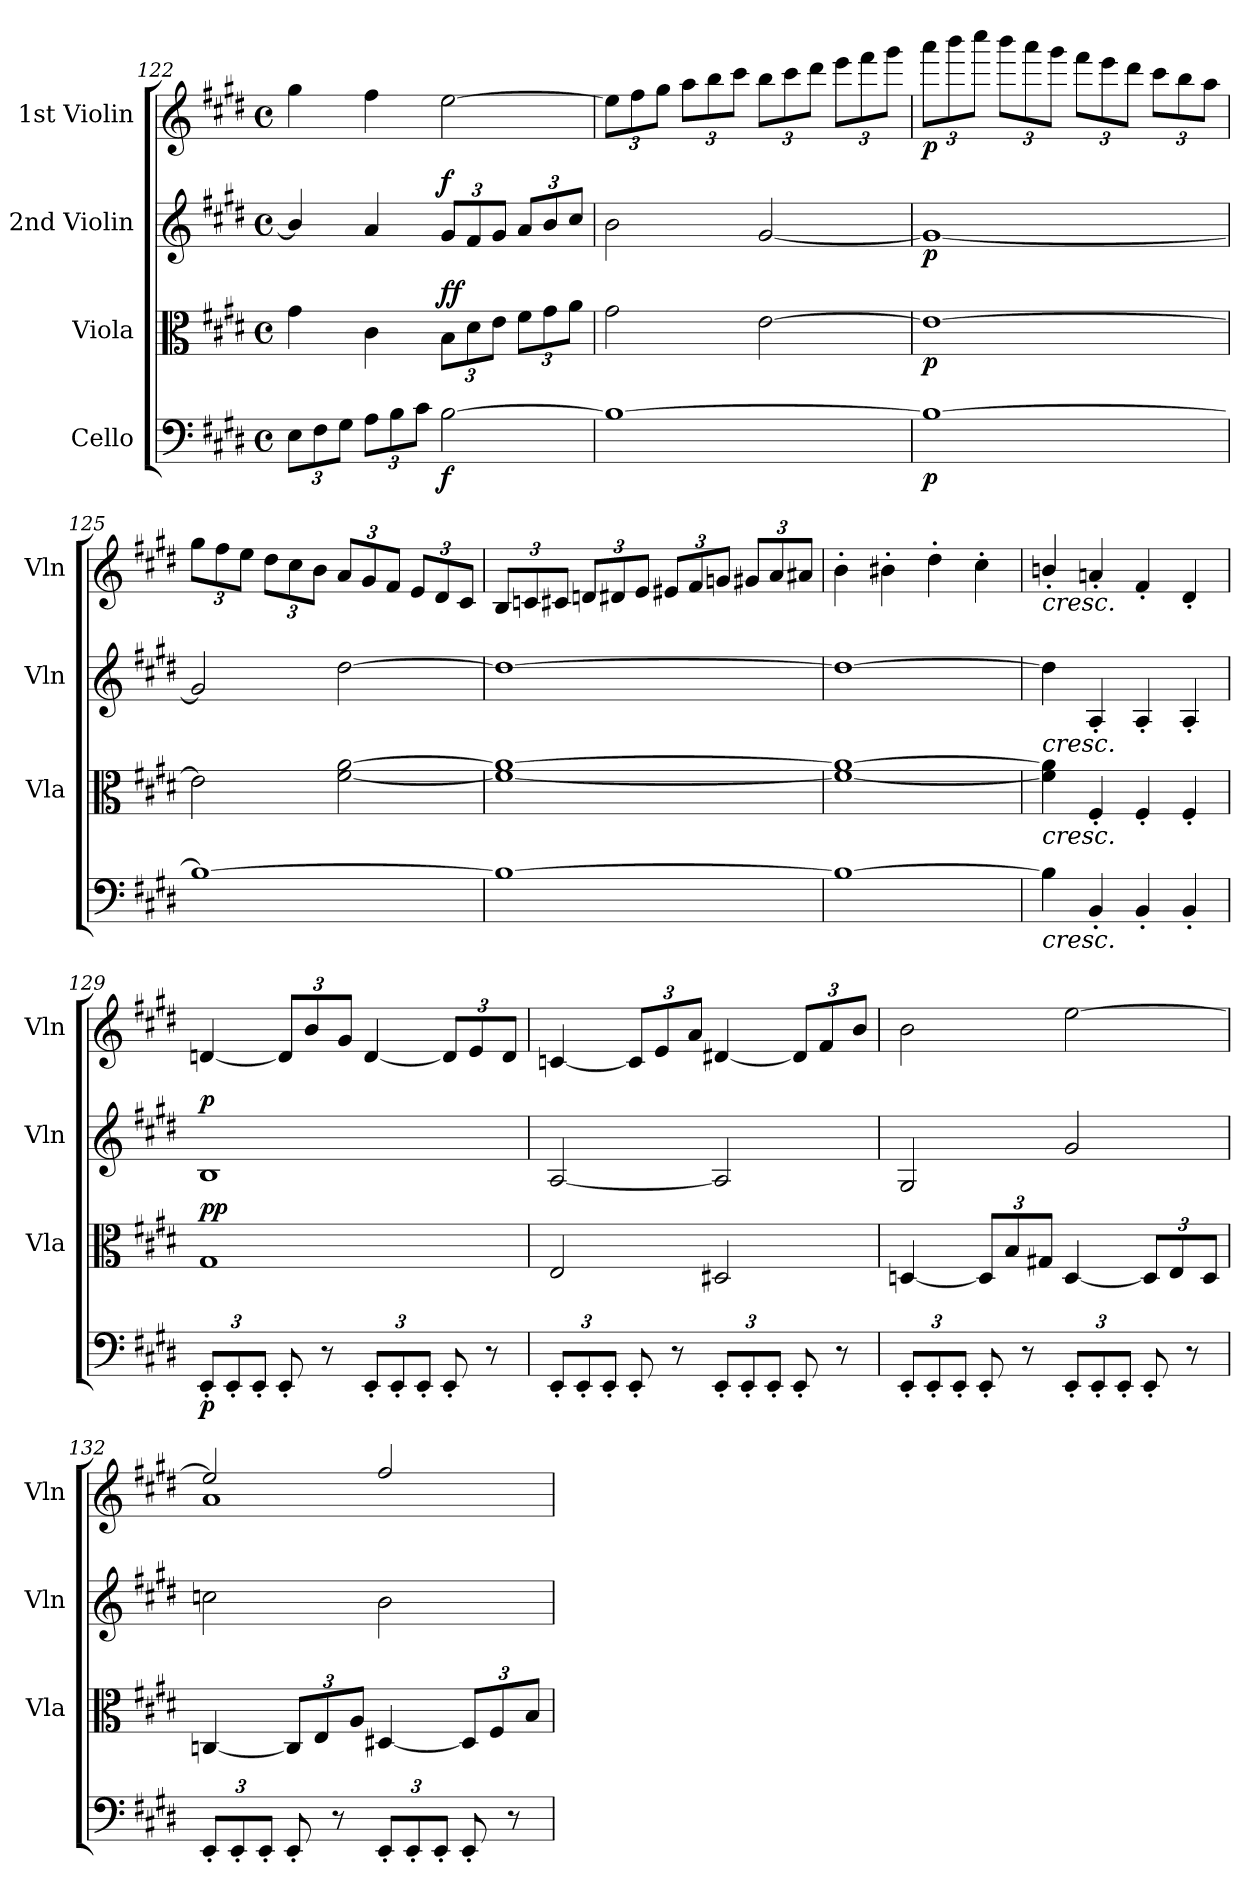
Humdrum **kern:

**kern	**dynam	**kern	**dynam	**kern	**dynam	**kern	**dynam
*part4	*part4	*part3	*part3	*part2	*part2	*part1	*part1
*staff4	*staff4	*staff3	*staff3	*staff2	*staff2	*staff1	*staff1
*I"Cello	*	*I"Viola	*	*I"2nd Violin	*	*I"1st Violin	*
*	*	*I'Vla	*	*I'Vln	*	*I'Vln	*
*clefF4	*	*clefC3	*	*clefG2	*	*clefG2	*
*k[f#c#g#d#]	*	*k[f#c#g#d#]	*	*k[f#c#g#d#]	*	*k[f#c#g#d#]	*
*M4/4	*	*M4/4	*	*M4/4	*	*M4/4	*
*met(c)	*	*met(c)	*	*met(c)	*	*met(c)	*
*Xbrackettup	*	*	*	*	*	*	*
=122	=122	=122	=122	=122	=122	=122	=122
12E\L	.	4g#\	.	4b/]	.	4gg#\	.
12F#\	.	.	.	.	.	.	.
12G#\J	.	.	.	.	.	.	.
12A\L	.	4c#\	.	4a/	.	4ff#\	.
12B\	.	.	.	.	.	.	.
12c#\J	.	.	.	.	.	.	.
*	*	*Xbrackettup	*	*Xbrackettup	*	*	*
!	!LO:DY:b	!	!LO:DY:b	!	!	!	!
!	!	!	!LO:DY:n=1:a	!	!LO:DY:a	!	!
[2B\	f	12B\L	f f	12g#/L	f	[2ee\	.
.	.	12d#\	.	12f#/	.	.	.
.	.	12e\J	.	12g#/J	.	.	.
.	.	12f#\L	.	12a/L	.	.	.
.	.	12g#\	.	12b/	.	.	.
.	.	12a\J	.	12cc#/J	.	.	.
=123	=123	=123	=123	=123	=123	=123	=123
*	*	*	*	*	*	*Xbrackettup	*
1B_	.	2g#\	.	2b\	.	12ee\L]	.
.	.	.	.	.	.	12ff#\	.
.	.	.	.	.	.	12gg#\J	.
.	.	.	.	.	.	12aa\L	.
.	.	.	.	.	.	12bb\	.
.	.	.	.	.	.	12ccc#\J	.
.	.	[2e\	.	[2g#/	.	12bb\L	.
.	.	.	.	.	.	12ccc#\	.
.	.	.	.	.	.	12ddd#\J	.
.	.	.	.	.	.	12eee\L	.
.	.	.	.	.	.	12fff#\	.
.	.	.	.	.	.	12ggg#\J	.
!!LO:PB:g=z
=124	=124	=124	=124	=124	=124	=124	=124
!	!LO:DY:b	!	!LO:DY:b	!	!LO:DY:b	!	!LO:DY:b
1B_	p	1e_	p	1g#_	p	12aaa\L	p
.	.	.	.	.	.	12bbb\	.
.	.	.	.	.	.	12cccc#\J	.
.	.	.	.	.	.	12bbb\L	.
.	.	.	.	.	.	12aaa\	.
.	.	.	.	.	.	12ggg#\J	.
.	.	.	.	.	.	12fff#\L	.
.	.	.	.	.	.	12eee\	.
.	.	.	.	.	.	12ddd#\J	.
.	.	.	.	.	.	12ccc#\L	.
.	.	.	.	.	.	12bb\	.
.	.	.	.	.	.	12aa\J	.
=125	=125	=125	=125	=125	=125	=125	=125
1B_	.	2e\]	.	2g#/]	.	12gg#\L	.
.	.	.	.	.	.	12ff#\	.
.	.	.	.	.	.	12ee\J	.
.	.	.	.	.	.	12dd#\L	.
.	.	.	.	.	.	12cc#\	.
.	.	.	.	.	.	12b\J	.
.	.	[2f#\ [2a\	.	[2dd#\	.	12a/L	.
.	.	.	.	.	.	12g#/	.
.	.	.	.	.	.	12f#/J	.
.	.	.	.	.	.	12e/L	.
.	.	.	.	.	.	12d#/	.
.	.	.	.	.	.	12c#/J	.
!!LO:LB:g=z
=126	=126	=126	=126	=126	=126	=126	=126
1B_	.	1f#_ 1a_	.	1dd#_	.	12B/L	.
.	.	.	.	.	.	12cn/	.
.	.	.	.	.	.	12c#X/J	.
.	.	.	.	.	.	12dn/L	.
.	.	.	.	.	.	12d#X/	.
.	.	.	.	.	.	12e/J	.
.	.	.	.	.	.	12e#X/L	.
.	.	.	.	.	.	12f#/	.
.	.	.	.	.	.	12gn/J	.
.	.	.	.	.	.	12g#X/L	.
.	.	.	.	.	.	12a/	.
.	.	.	.	.	.	12a#X/J	.
=127	=127	=127	=127	=127	=127	=127	=127
1B_	.	1f#_ 1a_	.	1dd#_	.	4b'\	.
.	.	.	.	.	.	4b#X'\	.
.	.	.	.	.	.	4dd#'\	.
.	.	.	.	.	.	4cc#'\	.
=128	=128	=128	=128	=128	=128	=128	=128
!	!	!	!	!	!	!LO:TX:b:i:t=cresc.	!
!	!	!	!	!LO:TX:b:i:t=cresc.	!	!	!
!	!	!LO:TX:b:i:t=cresc.	!	!	!	!	!
!LO:TX:b:i:t=cresc.	!	!	!	!	!	!	!
4B\]	.	4f#\] 4a\]	.	4dd#\]	.	4bn'/	.
4BB'/	.	4F#'/	.	4A'/	.	4an'/	.
4BB'/	.	4F#'/	.	4A'/	.	4f#'/	.
4BB'/	.	4F#'/	.	4A'/	.	4d#'/	.
!!LO:LB:g=z
=129	=129	=129	=129	=129	=129	=129	=129
!	!LO:DY:b	!	!LO:DY:a	!	!	!	!
!	!	!	!LO:DY:n=1:b	!	!LO:DY:a	!	!
12EE'/L	p	1G#	p p	1B	p	[4dn/	.
12EE'/	.	.	.	.	.	.	.
12EE'/J	.	.	.	.	.	.	.
8EE'/	.	.	.	.	.	12d/L]	.
.	.	.	.	.	.	12b/	.
8r	.	.	.	.	.	.	.
.	.	.	.	.	.	12g#/J	.
12EE'/L	.	.	.	.	.	[4d/	.
12EE'/	.	.	.	.	.	.	.
12EE'/J	.	.	.	.	.	.	.
8EE'/	.	.	.	.	.	12d/L]	.
.	.	.	.	.	.	12e/	.
8r	.	.	.	.	.	.	.
.	.	.	.	.	.	12d/J	.
!!LO:PB:g=z
=130	=130	=130	=130	=130	=130	=130	=130
12EE'/L	.	2E/	.	[2A/	.	[4cn/	.
12EE'/	.	.	.	.	.	.	.
12EE'/J	.	.	.	.	.	.	.
8EE'/	.	.	.	.	.	12c/L]	.
.	.	.	.	.	.	12e/	.
8r	.	.	.	.	.	.	.
.	.	.	.	.	.	12a/J	.
12EE'/L	.	2D#X/	.	2A/]	.	[4d#X/	.
12EE'/	.	.	.	.	.	.	.
12EE'/J	.	.	.	.	.	.	.
8EE'/	.	.	.	.	.	12d#/L]	.
.	.	.	.	.	.	12f#/	.
8r	.	.	.	.	.	.	.
.	.	.	.	.	.	12b/J	.
=131	=131	=131	=131	=131	=131	=131	=131
12EE'/L	.	[4Dn/	.	2G#/	.	2b\	.
12EE'/	.	.	.	.	.	.	.
12EE'/J	.	.	.	.	.	.	.
8EE'/	.	12D/L]	.	.	.	.	.
.	.	12B/	.	.	.	.	.
8r	.	.	.	.	.	.	.
.	.	12G#X/J	.	.	.	.	.
12EE'/L	.	[4D/	.	2g#/	.	[2ee\	.
12EE'/	.	.	.	.	.	.	.
12EE'/J	.	.	.	.	.	.	.
8EE'/	.	12D/L]	.	.	.	.	.
.	.	12E/	.	.	.	.	.
8r	.	.	.	.	.	.	.
.	.	12D/J	.	.	.	.	.
!!LO:LB:g=z
=132	=132	=132	=132	=132	=132	=132	=132
*	*	*	*	*	*	*^	*
12EE'/L	.	[4Cn/	.	2ccn\	.	2ee/]	1a	.
12EE'/	.	.	.	.	.	.	.	.
12EE'/J	.	.	.	.	.	.	.	.
8EE'/	.	12C/L]	.	.	.	.	.	.
.	.	12E/	.	.	.	.	.	.
8r	.	.	.	.	.	.	.	.
.	.	12A/J	.	.	.	.	.	.
12EE'/L	.	[4D#X/	.	2b\	.	2ff#/	.	.
12EE'/	.	.	.	.	.	.	.	.
12EE'/J	.	.	.	.	.	.	.	.
8EE'/	.	12D#/L]	.	.	.	.	.	.
.	.	12F#/	.	.	.	.	.	.
8r	.	.	.	.	.	.	.	.
.	.	12B/J	.	.	.	.	.	.
*	*	*	*	*	*	*v	*v	*
=	=	=	=	=	=	=	=
*-	*-	*-	*-	*-	*-	*-	*-
